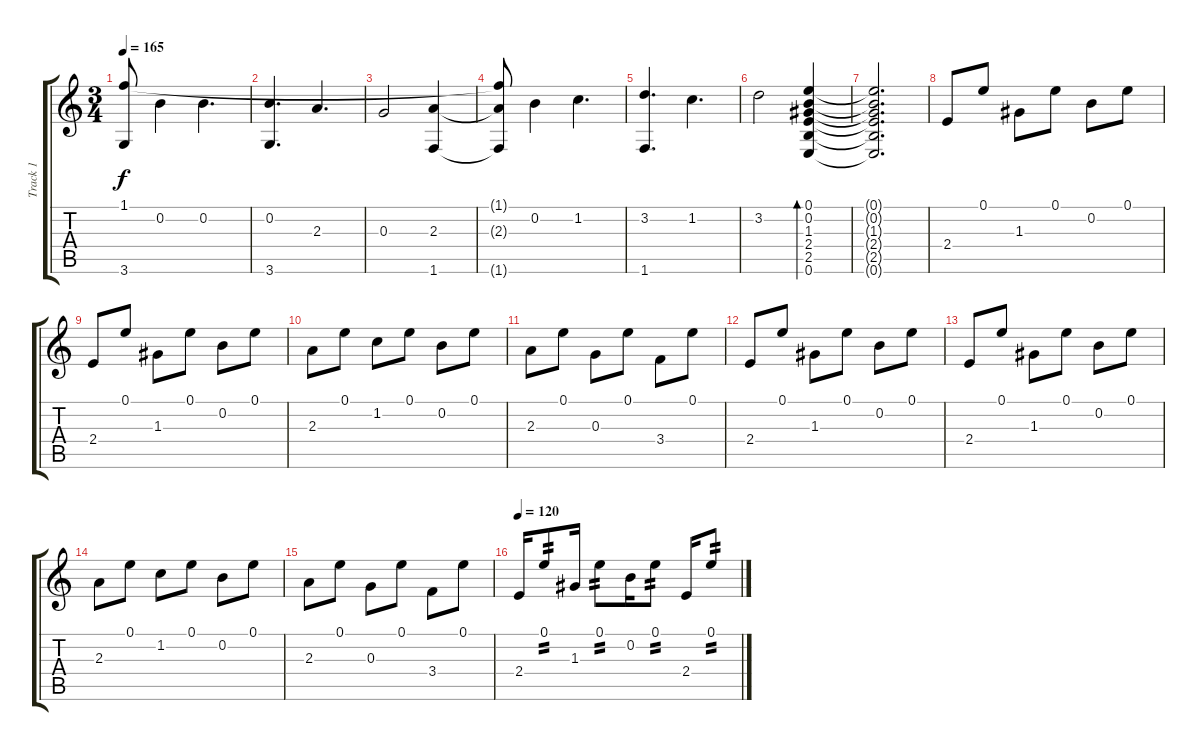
\track ("Track 1" "Track 1") {instrument acousticguitarnylon}
\staff {score tabs}
\tuning (E4 B3 G3 D3 A2 E2) {hide}
\ts (3 4)
\tempo 165
\clef g2
\ks c
(1.1 3.6{t}).8{dy f} 0.2.4 0.2.4{d} |
(0.2 3.6).4{d} 2.3.4{d} |
0.3.2 (2.3 1.6).4 |
(1.1{t} 2.3{t} 1.6{t}).8 0.2.4 1.2.4{d} |
(3.2 1.6).4{d} 1.2.4{d} |
3.2.2 (0.1 0.2 1.3 2.4 2.5 0.6).4{bd 480} |
(0.1{t} 0.2{t} 1.3{t} 2.4{t} 2.5{t} 0.6{t}).2{d} |
2.4.8 0.1.8 1.3.8 0.1.8 0.2.8 0.1.8 |
2.4.8 0.1.8 1.3.8 0.1.8 0.2.8 0.1.8 |
2.3.8 0.1.8 1.2.8 0.1.8 0.2.8 0.1.8 |
2.3.8 0.1.8 0.3.8 0.1.8 3.4.8 0.1.8 |
2.4.8 0.1.8 1.3.8 0.1.8 0.2.8 0.1.8 |
2.4.8 0.1.8 1.3.8 0.1.8 0.2.8 0.1.8 |
2.3.8 0.1.8 1.2.8 0.1.8 0.2.8 0.1.8 |
2.3.8 0.1.8 0.3.8 0.1.8 3.4.8 0.1.8 |
\tempo 120
2.4.16 0.1.8{tp 2} 1.3.16 0.1.8{tp 2} 0.2.16 0.1.8{tp 2} 2.4.16 0.1.8{tp 2}
